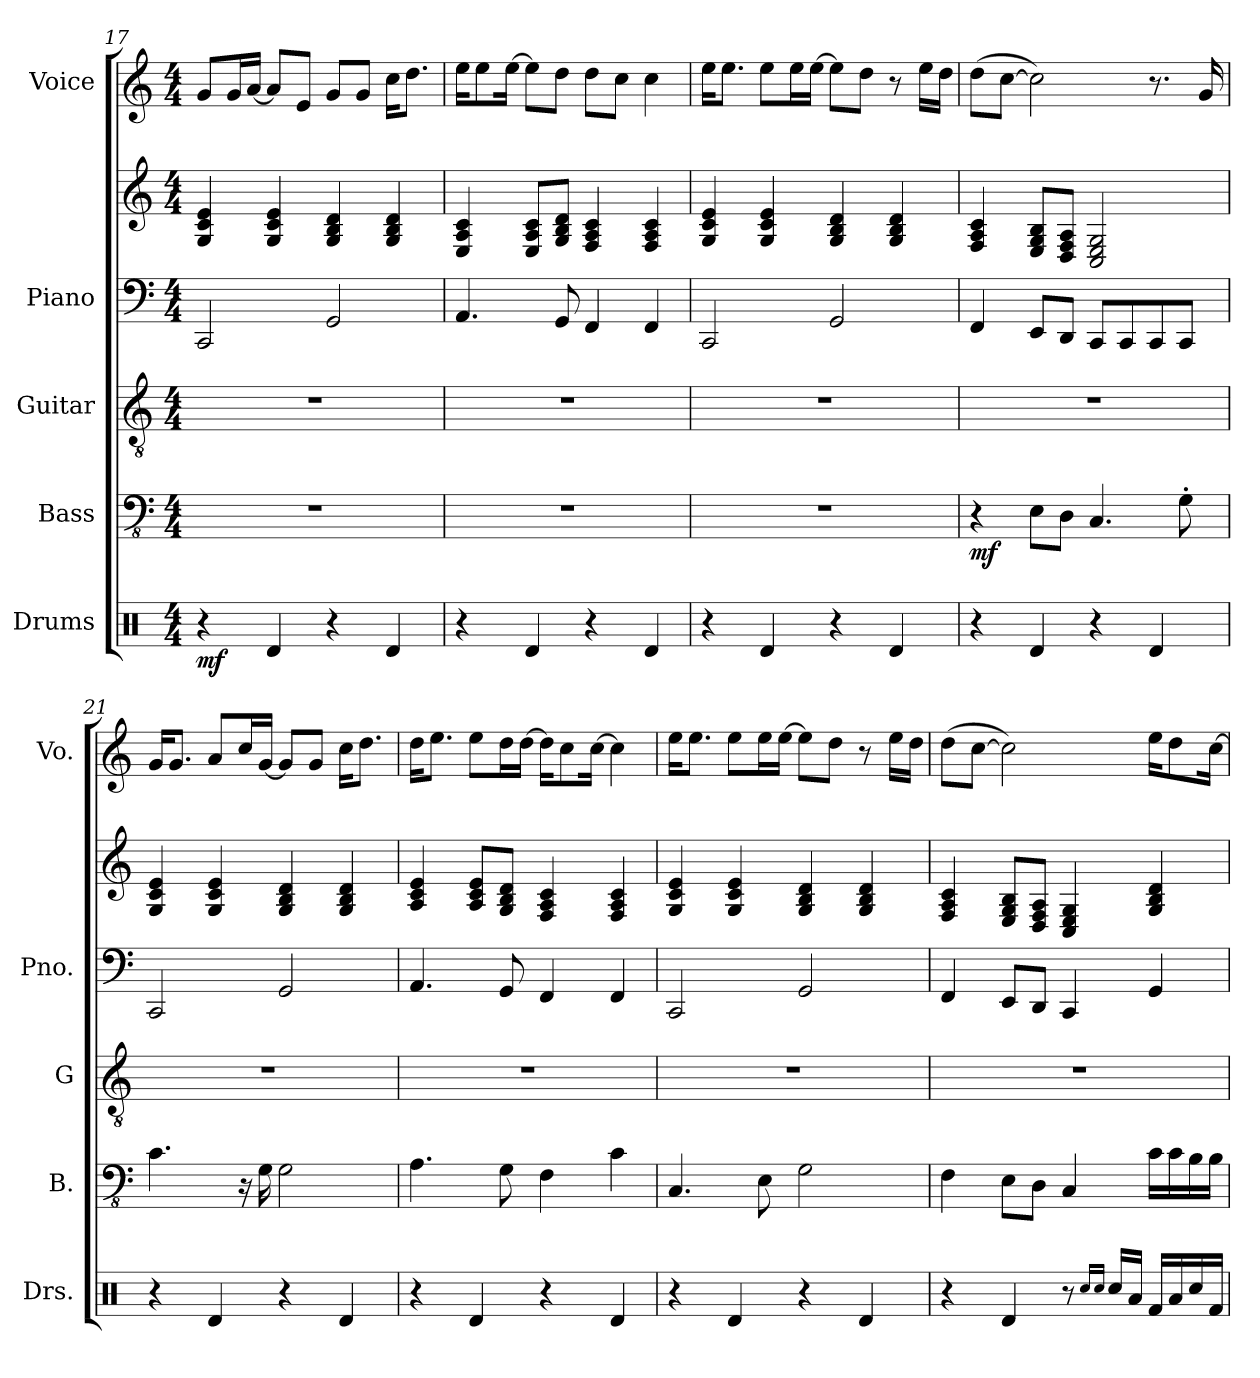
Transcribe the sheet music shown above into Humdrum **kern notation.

**kern	**dynam	**kern	**dynam	**kern	**kern	**kern	**kern
*part5	*part5	*part4	*part4	*part3	*part2	*part2	*part1
*staff6	*staff6	*staff5	*staff5	*staff4	*staff3	*staff2	*staff1
*I"Drums	*	*I"Bass	*	*I"Guitar	*I"Piano	*	*I"Voice
*I'Drs.	*	*I'B.	*	*I'G	*I'Pno.	*	*I'Vo.
*clefX	*	*clefFv4	*	*clefGv2	*clefF4	*clefG2	*clefG2
*k[]	*	*k[]	*	*k[]	*k[]	*k[]	*k[]
*M4/4	*	*M4/4	*	*M4/4	*M4/4	*M4/4	*M4/4
=17	=17	=17	=17	=17	=17	=17	=17
!	!LO:DY:b	!	!	!	!	!	!
4r	mf	1r	.	1r	2CC/	4G/ 4c/ 4e/	8g/L
.	.	.	.	.	.	.	16g/L
.	.	.	.	.	.	.	[16a/JJ
4Rd/	.	.	.	.	.	4G/ 4c/ 4e/	8a/L]
.	.	.	.	.	.	.	8e/J
4r	.	.	.	.	2GG/	4G/ 4B/ 4d/	8g/L
.	.	.	.	.	.	.	8g/J
4Rd/	.	.	.	.	.	4G/ 4B/ 4d/	16cc\KL
.	.	.	.	.	.	.	8.dd\J
!!LO:PB:g=z
=18	=18	=18	=18	=18	=18	=18	=18
4r	.	1r	.	1r	4.AA/	4E/ 4A/ 4c/	16ee\KL
.	.	.	.	.	.	.	8ee\
.	.	.	.	.	.	.	[16ee\Jk
4Rd/	.	.	.	.	.	8E/ 8A/ 8c/L	8ee\L]
.	.	.	.	.	8GG/	8G/ 8B/ 8d/J	8dd\J
4r	.	.	.	.	4FF/	4F/ 4A/ 4c/	8dd\L
.	.	.	.	.	.	.	8cc\J
4Rd/	.	.	.	.	4FF/	4F/ 4A/ 4c/	4cc\
=19	=19	=19	=19	=19	=19	=19	=19
4r	.	1r	.	1r	2CC/	4G/ 4c/ 4e/	16ee\KL
.	.	.	.	.	.	.	8.ee\J
4Rd/	.	.	.	.	.	4G/ 4c/ 4e/	8ee\L
.	.	.	.	.	.	.	16ee\L
.	.	.	.	.	.	.	[16ee\JJ
4r	.	.	.	.	2GG/	4G/ 4B/ 4d/	8ee\L]
.	.	.	.	.	.	.	8dd\J
4Rd/	.	.	.	.	.	4G/ 4B/ 4d/	8r
.	.	.	.	.	.	.	16ee\LL
.	.	.	.	.	.	.	16dd\JJ
=20	=20	=20	=20	=20	=20	=20	=20
!	!	!	!LO:DY:b	!	!	!	!
4r	.	4r	mf	1r	4FF/	4F/ 4A/ 4c/	(8dd\L
.	.	.	.	.	.	.	[8cc\J
4Rd/	.	8EE\L	.	.	8EE/L	8E/ 8G/ 8B/L	2cc\])
.	.	8DD\J	.	.	8DD/J	8D/ 8F/ 8A/J	.
4r	.	4.CC/	.	.	8CC/L	2C/ 2E/ 2G/	.
.	.	.	.	.	8CC/	.	.
4Rd/	.	.	.	.	8CC/	.	8.r
.	.	8GG'\	.	.	8CC/J	.	.
.	.	.	.	.	.	.	16g/
=21	=21	=21	=21	=21	=21	=21	=21
4r	.	4.C\	.	1r	2CC/	4G/ 4c/ 4e/	16g/KL
.	.	.	.	.	.	.	8.g/J
4Rd/	.	.	.	.	.	4G/ 4c/ 4e/	8a/L
.	.	16r	.	.	.	.	16cc/L
.	.	16GG\	.	.	.	.	[16g/JJ
4r	.	2GG\	.	.	2GG/	4G/ 4B/ 4d/	8g/L]
.	.	.	.	.	.	.	8g/J
4Rd/	.	.	.	.	.	4G/ 4B/ 4d/	16cc\KL
.	.	.	.	.	.	.	8.dd\J
!!LO:PB:g=z
=22	=22	=22	=22	=22	=22	=22	=22
4r	.	4.AA\	.	1r	4.AA/	4A/ 4c/ 4e/	16dd\KL
.	.	.	.	.	.	.	8.ee\J
4Rd/	.	.	.	.	.	8A/ 8c/ 8e/L	8ee\L
.	.	8GG\	.	.	8GG/	8G/ 8B/ 8d/J	16dd\L
.	.	.	.	.	.	.	[16dd\JJ
4r	.	4FF\	.	.	4FF/	4F/ 4A/ 4c/	16dd\KL]
.	.	.	.	.	.	.	8cc\
.	.	.	.	.	.	.	[16cc\Jk
4Rd/	.	4C\	.	.	4FF/	4F/ 4A/ 4c/	4cc\]
=23	=23	=23	=23	=23	=23	=23	=23
4r	.	4.CC/	.	1r	2CC/	4G/ 4c/ 4e/	16ee\KL
.	.	.	.	.	.	.	8.ee\J
4Rd/	.	.	.	.	.	4G/ 4c/ 4e/	8ee\L
.	.	8EE\	.	.	.	.	16ee\L
.	.	.	.	.	.	.	[16ee\JJ
4r	.	2GG\	.	.	2GG/	4G/ 4B/ 4d/	8ee\L]
.	.	.	.	.	.	.	8dd\J
4Rd/	.	.	.	.	.	4G/ 4B/ 4d/	8r
.	.	.	.	.	.	.	16ee\LL
.	.	.	.	.	.	.	16dd\JJ
=24	=24	=24	=24	=24	=24	=24	=24
4r	.	4FF\	.	1r	4FF/	4F/ 4A/ 4c/	(8dd\L
.	.	.	.	.	.	.	[8cc\J
4Rd/	.	8EE\L	.	.	8EE/L	8E/ 8G/ 8B/L	2cc\])
.	.	8DD\J	.	.	8DD/J	8D/ 8F/ 8A/J	.
8r	.	4CC/	.	.	4CC/	4C/ 4E/ 4G/	.
16qRcc/LL	.	.	.	.	.	.	.
16qRcc/JJ	.	.	.	.	.	.	.
16Rcc/LL	.	.	.	.	.	.	.
16Ra/JJ	.	.	.	.	.	.	.
16Rf/LL	.	16C\LL	.	.	4GG/	4G/ 4B/ 4d/	16ee\KL
16Ra/	.	16C\	.	.	.	.	8dd\
16Rcc/	.	16BB\	.	.	.	.	.
16Rf/JJ	.	16BB\JJ	.	.	.	.	[16cc\Jk
=	=	=	=	=	=	=	=
*-	*-	*-	*-	*-	*-	*-	*-
